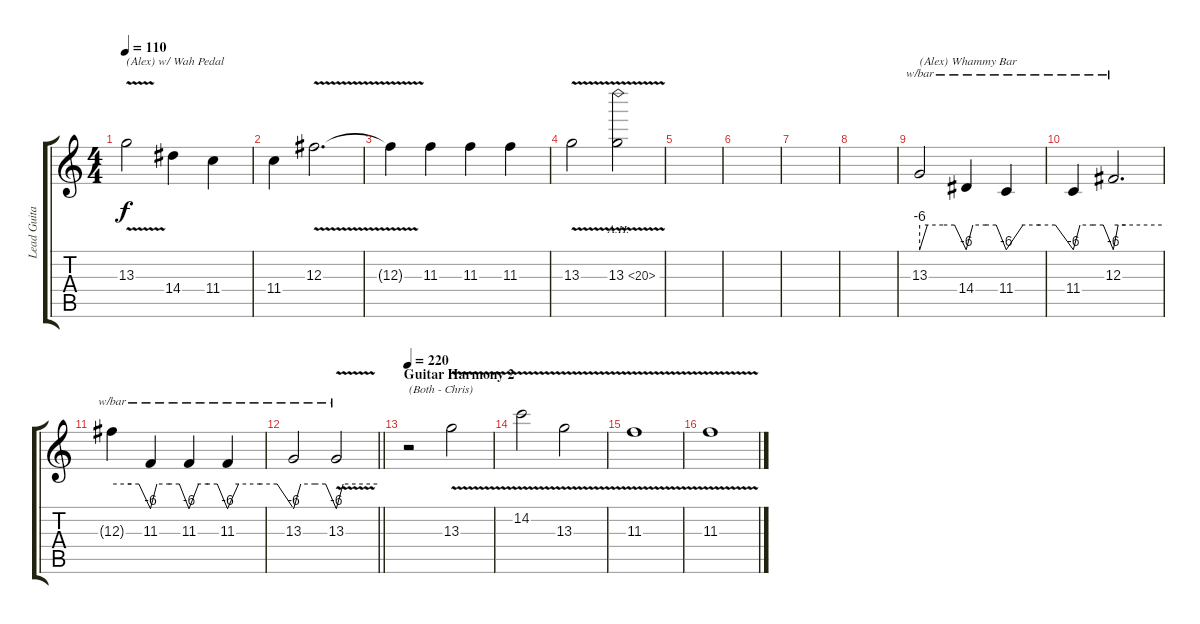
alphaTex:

\track ("Lead Guitar 2" "Lead Guita") {instrument overdrivenguitar}
\staff {score tabs}
\tuning (Eb4 Bb3 Gb3 Db3 Ab2 Eb2) {hide}
\ts (4 4)
\tempo 110
\clef g2
\ks c
13.3{v}.2{txt "(Alex) w/ Wah Pedal" dy f} 14.4.4 11.4.4 |
11.4.4 12.3{v}.2{d} |
12.3{t}.4 11.3.4 11.3.4 11.3.4 |
13.3{v}.2 13.3{ah 7 v}.2 |
|
|
|
|
13.3.2{tbe (custom default 0 -24 10 0 30 0 45 0 60 -24) txt "(Alex) Whammy Bar"} 14.4.4{tbe (custom default 0 -24 10 0 30 0 45 0 60 -24)} 11.4.4{tbe (custom default 0 -24 15 0 30 0 44 0 60 -24)} |
11.4.4{tbe (custom default 0 -24 10 0 30 0 45 0 60 -24)} 12.3.2{d tbe (custom default 0 -24 6 0 15 0 60 0)} |
12.3{t}.4{tbe (custom default 0 0 30 0 42 0 60 -24)} 11.3.4{tbe (custom default 0 -24 10 0 30 0 45 0 60 -24)} 11.3.4{tbe (custom default 0 -24 15 0 30 0 44 0 60 -24)} 11.3.4{tbe (custom default 0 -24 10 0 30 0 45 0 60 -24)} |
\barLineRight lightlight
13.3.2{tbe (custom default 0 -24 10 0 30 0 45 0 60 -24)} 13.3{v}.2{tbe (custom default 0 -24 10 0 60 0)} |
\section ("" "Guitar Harmony 2")
\tempo 220
r.2{txt "(Both - Chris)"} 13.3{v}.2 |
14.2{v}.2 13.3{v}.2 |
11.3{v}.1 |
11.3{v}.1
